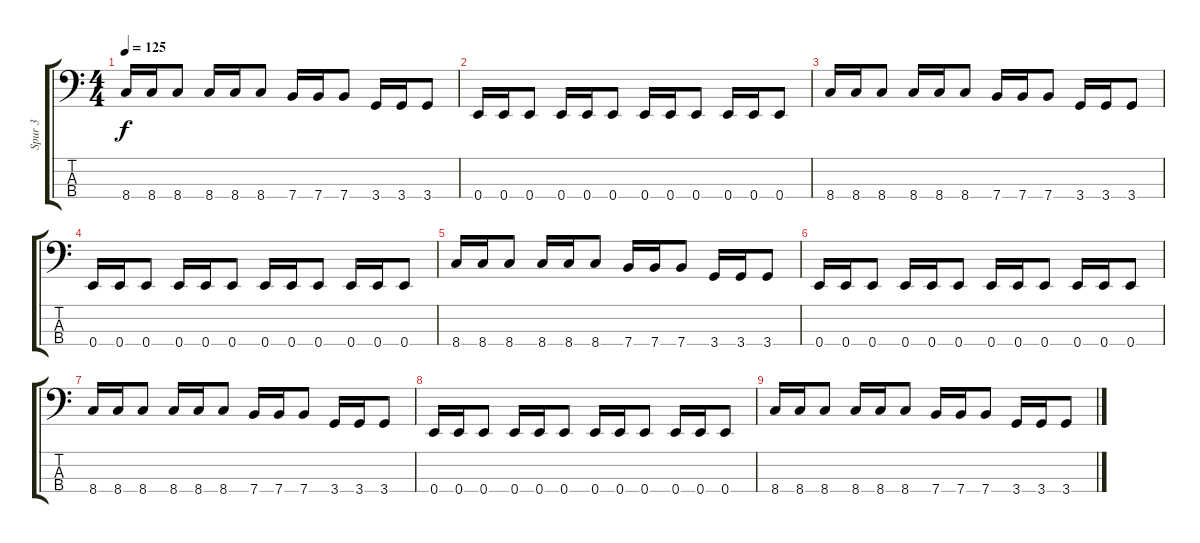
\track ("Spur 3" "Spur 3") {instrument electricbassfinger}
\staff {score tabs}
\tuning (G2 D2 A1 E1) {hide}
\ts (4 4)
\tempo 125
\clef f4
\ks c
8.4.16{dy f} 8.4.16 8.4.8 8.4.16 8.4.16 8.4.8 7.4.16 7.4.16 7.4.8 3.4.16 3.4.16 3.4.8 |
0.4.16 0.4.16 0.4.8 0.4.16 0.4.16 0.4.8 0.4.16 0.4.16 0.4.8 0.4.16 0.4.16 0.4.8 |
8.4.16 8.4.16 8.4.8 8.4.16 8.4.16 8.4.8 7.4.16 7.4.16 7.4.8 3.4.16 3.4.16 3.4.8 |
0.4.16 0.4.16 0.4.8 0.4.16 0.4.16 0.4.8 0.4.16 0.4.16 0.4.8 0.4.16 0.4.16 0.4.8 |
8.4.16 8.4.16 8.4.8 8.4.16 8.4.16 8.4.8 7.4.16 7.4.16 7.4.8 3.4.16 3.4.16 3.4.8 |
0.4.16 0.4.16 0.4.8 0.4.16 0.4.16 0.4.8 0.4.16 0.4.16 0.4.8 0.4.16 0.4.16 0.4.8 |
8.4.16 8.4.16 8.4.8 8.4.16 8.4.16 8.4.8 7.4.16 7.4.16 7.4.8 3.4.16 3.4.16 3.4.8 |
0.4.16 0.4.16 0.4.8 0.4.16 0.4.16 0.4.8 0.4.16 0.4.16 0.4.8 0.4.16 0.4.16 0.4.8 |
8.4.16 8.4.16 8.4.8 8.4.16 8.4.16 8.4.8 7.4.16 7.4.16 7.4.8 3.4.16 3.4.16 3.4.8
